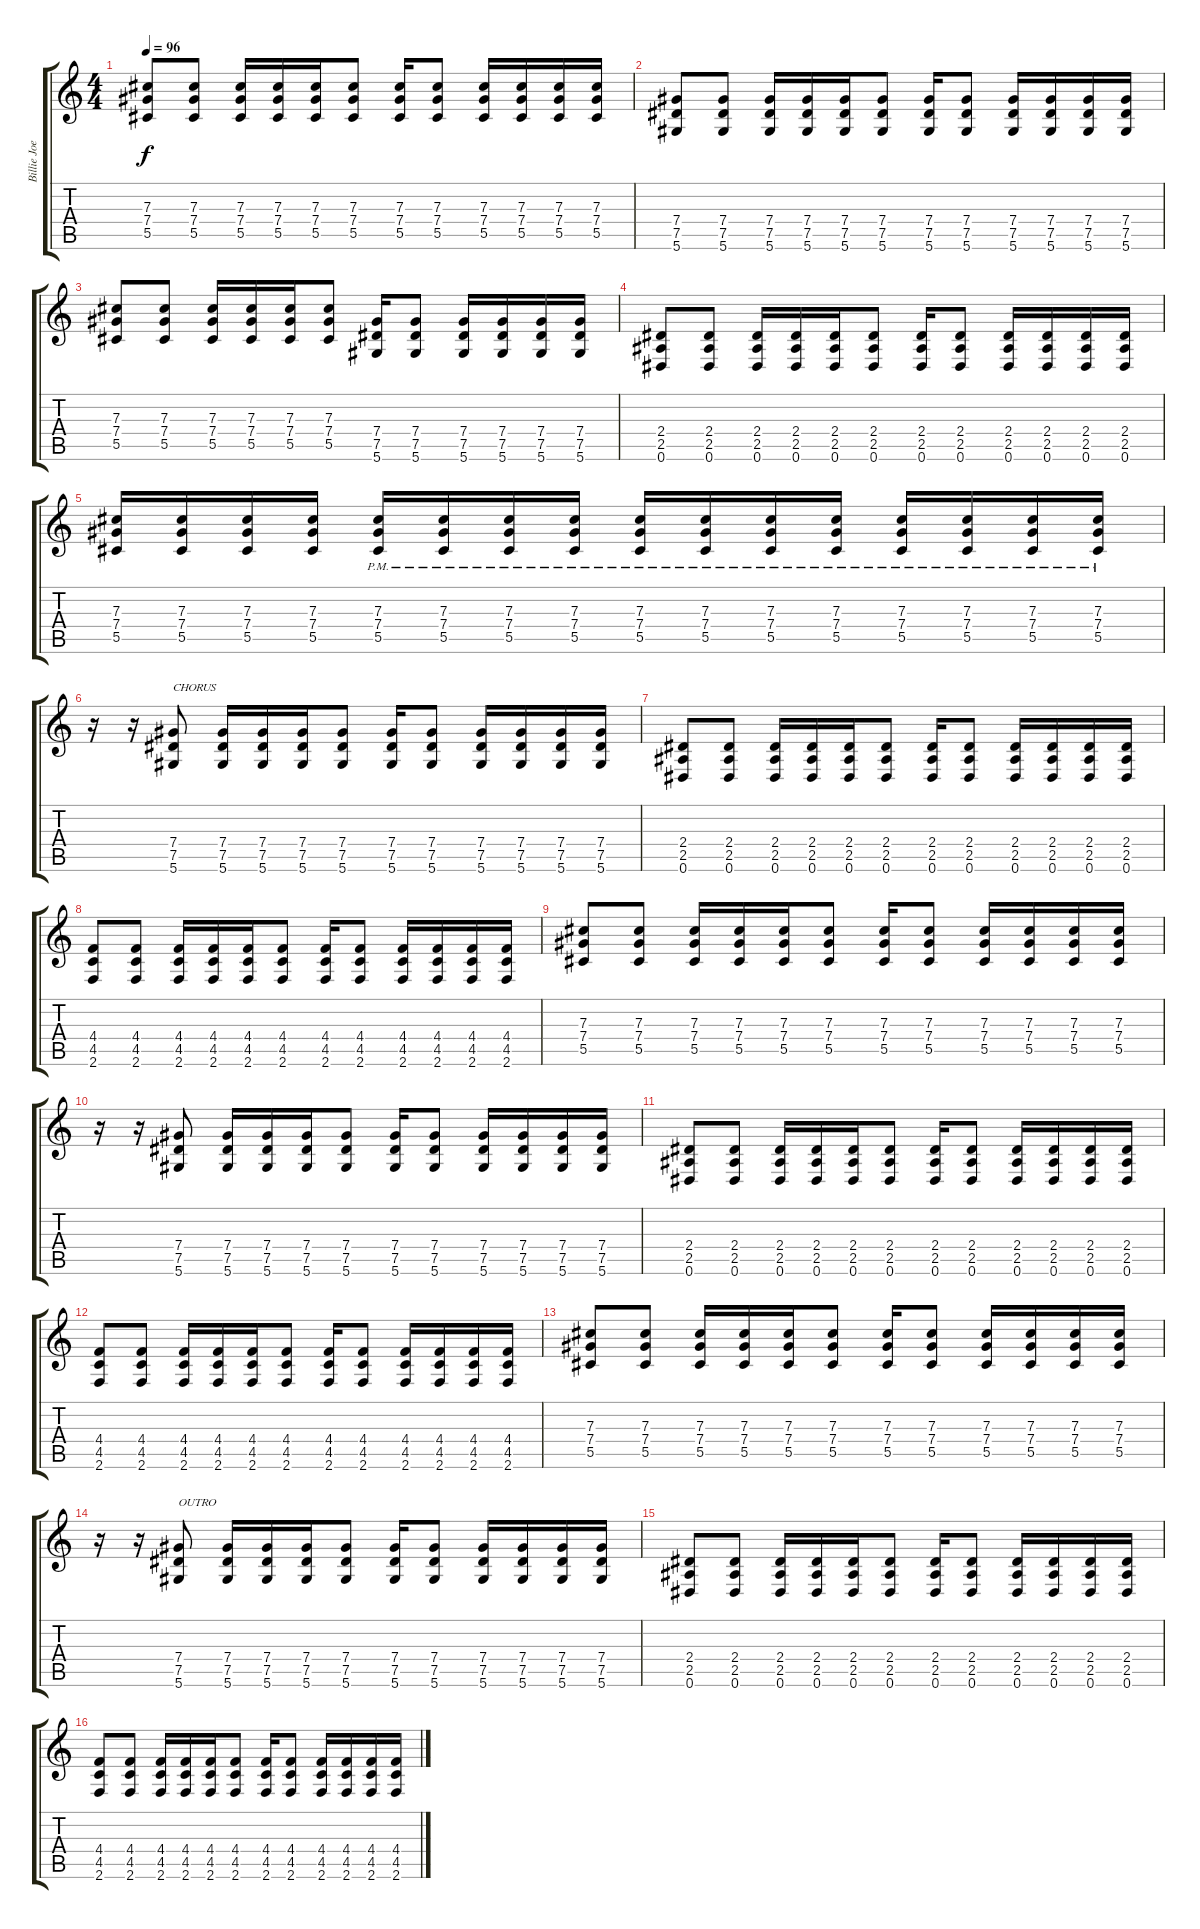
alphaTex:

\track ("Billie Joe Armstrong (Guitar)" "Billie Joe") {instrument overdrivenguitar}
\staff {score tabs}
\tuning (Eb4 Bb3 Gb3 Db3 Ab2 Eb2) {hide}
\ts (4 4)
\tempo 96
\clef g2
\ks c
(7.3 7.4 5.5).8{dy f} (7.3 7.4 5.5).8 (7.3 7.4 5.5).16 (7.3 7.4 5.5).16 (7.3 7.4 5.5).16 (7.3 7.4 5.5).8 (7.3 7.4 5.5).16 (7.3 7.4 5.5).8 (7.3 7.4 5.5).16 (7.3 7.4 5.5).16 (7.3 7.4 5.5).16 (7.3 7.4 5.5).16 |
(7.4 7.5 5.6).8 (7.4 7.5 5.6).8 (7.4 7.5 5.6).16 (7.4 7.5 5.6).16 (7.4 7.5 5.6).16 (7.4 7.5 5.6).8 (7.4 7.5 5.6).16 (7.4 7.5 5.6).8 (7.4 7.5 5.6).16 (7.4 7.5 5.6).16 (7.4 7.5 5.6).16 (7.4 7.5 5.6).16 |
(7.3 7.4 5.5).8 (7.3 7.4 5.5).8 (7.3 7.4 5.5).16 (7.3 7.4 5.5).16 (7.3 7.4 5.5).16 (7.3 7.4 5.5).8 (7.4 7.5 5.6).16 (7.4 7.5 5.6).8 (7.4 7.5 5.6).16 (7.4 7.5 5.6).16 (7.4 7.5 5.6).16 (7.4 7.5 5.6).16 |
(2.4 2.5 0.6).8 (2.4 2.5 0.6).8 (2.4 2.5 0.6).16 (2.4 2.5 0.6).16 (2.4 2.5 0.6).16 (2.4 2.5 0.6).8 (2.4 2.5 0.6).16 (2.4 2.5 0.6).8 (2.4 2.5 0.6).16 (2.4 2.5 0.6).16 (2.4 2.5 0.6).16 (2.4 2.5 0.6).16 |
(7.3 7.4 5.5).16 (7.3 7.4 5.5).16 (7.3 7.4 5.5).16 (7.3 7.4 5.5).16 (7.3{pm} 7.4{pm} 5.5{pm}).16 (7.3{pm} 7.4{pm} 5.5{pm}).16 (7.3{pm} 7.4{pm} 5.5{pm}).16 (7.3{pm} 7.4{pm} 5.5{pm}).16 (7.3{pm} 7.4{pm} 5.5{pm}).16 (7.3{pm} 7.4{pm} 5.5{pm}).16 (7.3{pm} 7.4{pm} 5.5{pm}).16 (7.3{pm} 7.4{pm} 5.5{pm}).16 (7.3{pm} 7.4{pm} 5.5{pm}).16 (7.3{pm} 7.4{pm} 5.5{pm}).16 (7.3{pm} 7.4{pm} 5.5{pm}).16 (7.3{pm} 7.4{pm} 5.5{pm}).16 |
r.16 r.16 (7.4 7.5 5.6).8{txt "CHORUS"} (7.4 7.5 5.6).16 (7.4 7.5 5.6).16 (7.4 7.5 5.6).16 (7.4 7.5 5.6).8 (7.4 7.5 5.6).16 (7.4 7.5 5.6).8 (7.4 7.5 5.6).16 (7.4 7.5 5.6).16 (7.4 7.5 5.6).16 (7.4 7.5 5.6).16 |
(2.4 2.5 0.6).8 (2.4 2.5 0.6).8 (2.4 2.5 0.6).16 (2.4 2.5 0.6).16 (2.4 2.5 0.6).16 (2.4 2.5 0.6).8 (2.4 2.5 0.6).16 (2.4 2.5 0.6).8 (2.4 2.5 0.6).16 (2.4 2.5 0.6).16 (2.4 2.5 0.6).16 (2.4 2.5 0.6).16 |
(4.4 4.5 2.6).8 (4.4 4.5 2.6).8 (4.4 4.5 2.6).16 (4.4 4.5 2.6).16 (4.4 4.5 2.6).16 (4.4 4.5 2.6).8 (4.4 4.5 2.6).16 (4.4 4.5 2.6).8 (4.4 4.5 2.6).16 (4.4 4.5 2.6).16 (4.4 4.5 2.6).16 (4.4 4.5 2.6).16 |
(7.3 7.4 5.5).8 (7.3 7.4 5.5).8 (7.3 7.4 5.5).16 (7.3 7.4 5.5).16 (7.3 7.4 5.5).16 (7.3 7.4 5.5).8 (7.3 7.4 5.5).16 (7.3 7.4 5.5).8 (7.3 7.4 5.5).16 (7.3 7.4 5.5).16 (7.3 7.4 5.5).16 (7.3 7.4 5.5).16 |
r.16 r.16 (7.4 7.5 5.6).8 (7.4 7.5 5.6).16 (7.4 7.5 5.6).16 (7.4 7.5 5.6).16 (7.4 7.5 5.6).8 (7.4 7.5 5.6).16 (7.4 7.5 5.6).8 (7.4 7.5 5.6).16 (7.4 7.5 5.6).16 (7.4 7.5 5.6).16 (7.4 7.5 5.6).16 |
(2.4 2.5 0.6).8 (2.4 2.5 0.6).8 (2.4 2.5 0.6).16 (2.4 2.5 0.6).16 (2.4 2.5 0.6).16 (2.4 2.5 0.6).8 (2.4 2.5 0.6).16 (2.4 2.5 0.6).8 (2.4 2.5 0.6).16 (2.4 2.5 0.6).16 (2.4 2.5 0.6).16 (2.4 2.5 0.6).16 |
(4.4 4.5 2.6).8 (4.4 4.5 2.6).8 (4.4 4.5 2.6).16 (4.4 4.5 2.6).16 (4.4 4.5 2.6).16 (4.4 4.5 2.6).8 (4.4 4.5 2.6).16 (4.4 4.5 2.6).8 (4.4 4.5 2.6).16 (4.4 4.5 2.6).16 (4.4 4.5 2.6).16 (4.4 4.5 2.6).16 |
(7.3 7.4 5.5).8 (7.3 7.4 5.5).8 (7.3 7.4 5.5).16 (7.3 7.4 5.5).16 (7.3 7.4 5.5).16 (7.3 7.4 5.5).8 (7.3 7.4 5.5).16 (7.3 7.4 5.5).8 (7.3 7.4 5.5).16 (7.3 7.4 5.5).16 (7.3 7.4 5.5).16 (7.3 7.4 5.5).16 |
r.16 r.16 (7.4 7.5 5.6).8{txt "OUTRO"} (7.4 7.5 5.6).16 (7.4 7.5 5.6).16 (7.4 7.5 5.6).16 (7.4 7.5 5.6).8 (7.4 7.5 5.6).16 (7.4 7.5 5.6).8 (7.4 7.5 5.6).16 (7.4 7.5 5.6).16 (7.4 7.5 5.6).16 (7.4 7.5 5.6).16 |
(2.4 2.5 0.6).8 (2.4 2.5 0.6).8 (2.4 2.5 0.6).16 (2.4 2.5 0.6).16 (2.4 2.5 0.6).16 (2.4 2.5 0.6).8 (2.4 2.5 0.6).16 (2.4 2.5 0.6).8 (2.4 2.5 0.6).16 (2.4 2.5 0.6).16 (2.4 2.5 0.6).16 (2.4 2.5 0.6).16 |
(4.4 4.5 2.6).8 (4.4 4.5 2.6).8 (4.4 4.5 2.6).16 (4.4 4.5 2.6).16 (4.4 4.5 2.6).16 (4.4 4.5 2.6).8 (4.4 4.5 2.6).16 (4.4 4.5 2.6).8 (4.4 4.5 2.6).16 (4.4 4.5 2.6).16 (4.4 4.5 2.6).16 (4.4 4.5 2.6).16
